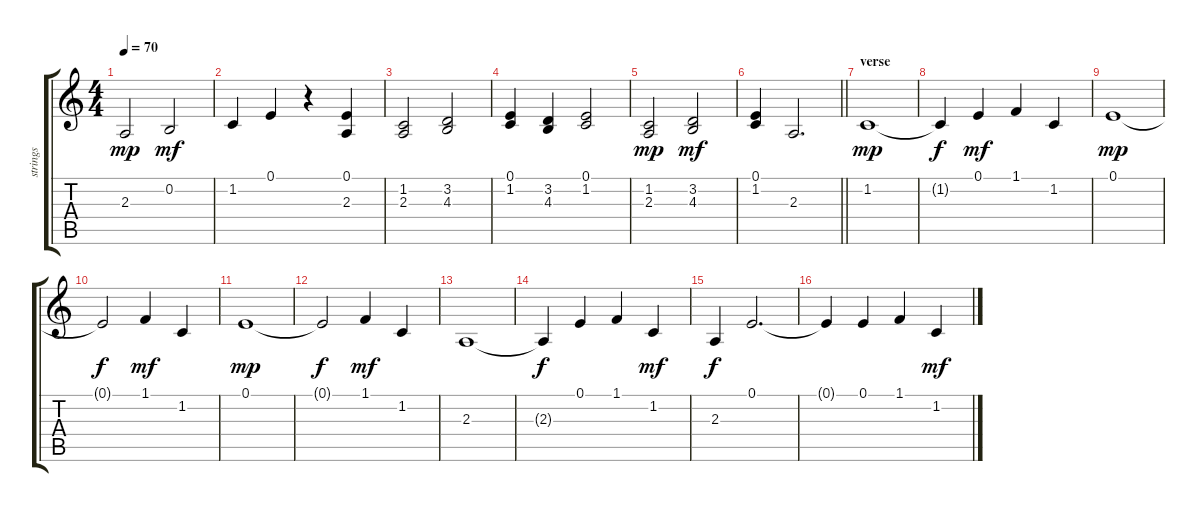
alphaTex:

\track ("strings" "strings") {instrument stringensemble1}
\staff {score tabs}
\tuning (E4 B3 G3 D3 A2 E2) {hide}
\ts (4 4)
\tempo 70
\clef g2
\ks c
2.3.2{dy mp} 0.2.2{dy mf} |
1.2.4 0.1.4 r.4 (0.1 2.3).4 |
(1.2 2.3).2 (3.2 4.3).2 |
(0.1 1.2).4 (3.2 4.3).4 (0.1 1.2).2 |
(1.2 2.3).2{dy mp} (3.2 4.3).2{dy mf} |
\barLineRight lightlight
(0.1 1.2).4 2.3.2{d} |
\section ("" "verse")
1.2.1{dy mp} |
1.2{t}.4{dy f} 0.1.4{dy mf} 1.1.4 1.2.4 |
0.1.1{dy mp} |
0.1{t}.2{dy f} 1.1.4{dy mf} 1.2.4 |
0.1.1{dy mp} |
0.1{t}.2{dy f} 1.1.4{dy mf} 1.2.4 |
2.3.1 |
2.3{t}.4{dy f} 0.1.4 1.1.4 1.2.4{dy mf} |
2.3.4{dy f} 0.1.2{d} |
0.1{t}.4 0.1.4 1.1.4 1.2.4{dy mf}
